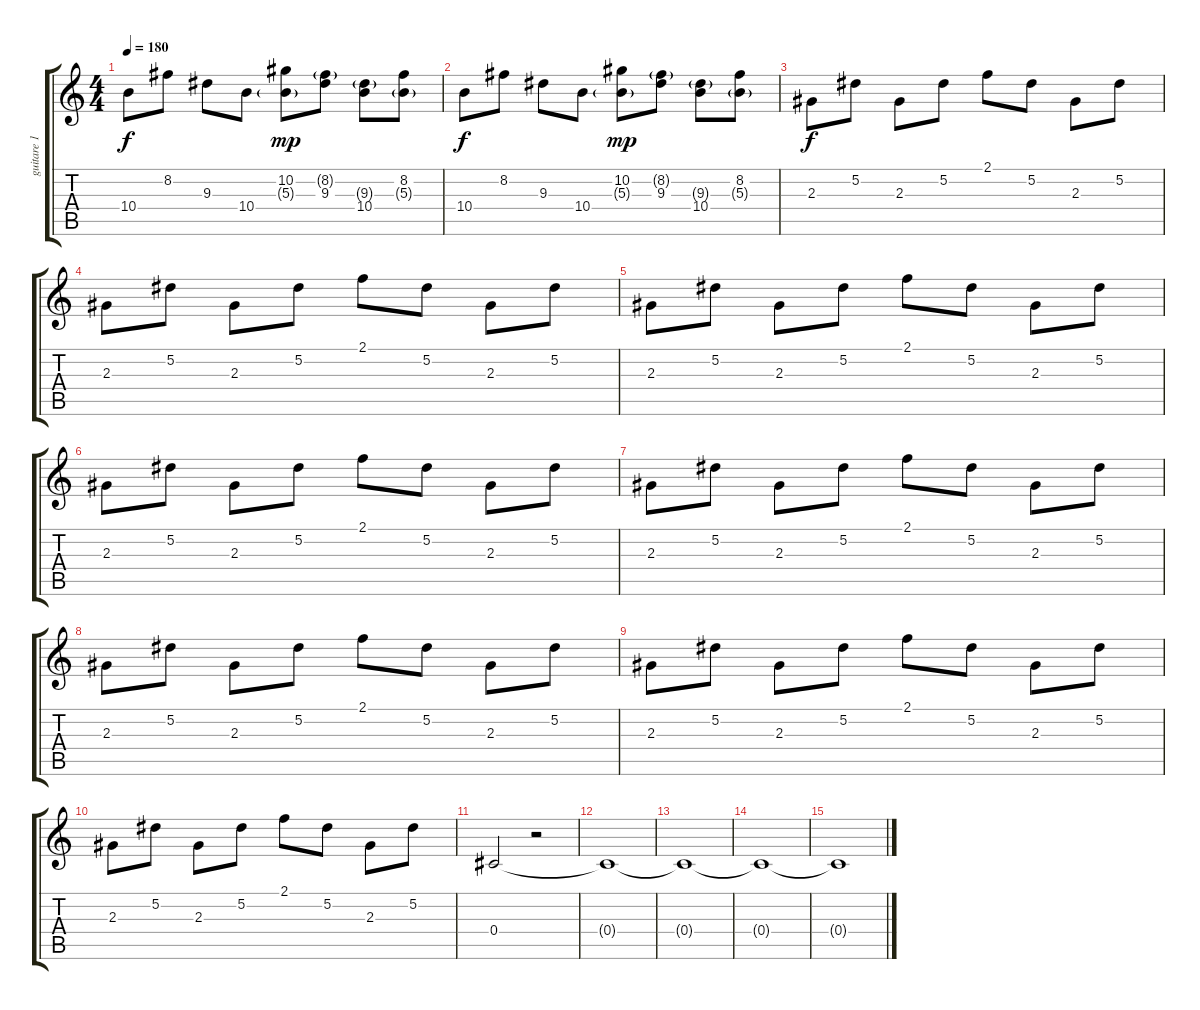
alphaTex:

\track ("guitare 1" "guitare 1") {instrument overdrivenguitar}
\staff {score tabs}
\tuning (Eb4 Bb3 Gb3 Db3 Ab2 Db2) {hide}
\ts (4 4)
\tempo 180
\clef g2
\ks c
10.4.8{dy f} 8.2.8 9.3.8 10.4.8 (10.2 5.3{g}).8{dy mp} (8.2{g} 9.3).8 (9.3{g} 10.4).8 (8.2 5.3{g}).8 |
10.4.8{dy f} 8.2.8 9.3.8 10.4.8 (10.2 5.3{g}).8{dy mp} (8.2{g} 9.3).8 (9.3{g} 10.4).8 (8.2 5.3{g}).8 |
2.3.8{dy f} 5.2.8 2.3.8 5.2.8 2.1.8 5.2.8 2.3.8 5.2.8 |
2.3.8 5.2.8 2.3.8 5.2.8 2.1.8 5.2.8 2.3.8 5.2.8 |
2.3.8 5.2.8 2.3.8 5.2.8 2.1.8 5.2.8 2.3.8 5.2.8 |
2.3.8 5.2.8 2.3.8 5.2.8 2.1.8 5.2.8 2.3.8 5.2.8 |
2.3.8 5.2.8 2.3.8 5.2.8 2.1.8 5.2.8 2.3.8 5.2.8 |
2.3.8 5.2.8 2.3.8 5.2.8 2.1.8 5.2.8 2.3.8 5.2.8 |
2.3.8 5.2.8 2.3.8 5.2.8 2.1.8 5.2.8 2.3.8 5.2.8 |
2.3.8 5.2.8 2.3.8 5.2.8 2.1.8 5.2.8 2.3.8 5.2.8 |
0.4.2{volume 4} r.2 |
0.4{t}.1 |
0.4{t}.1 |
0.4{t}.1 |
0.4{t}.1
